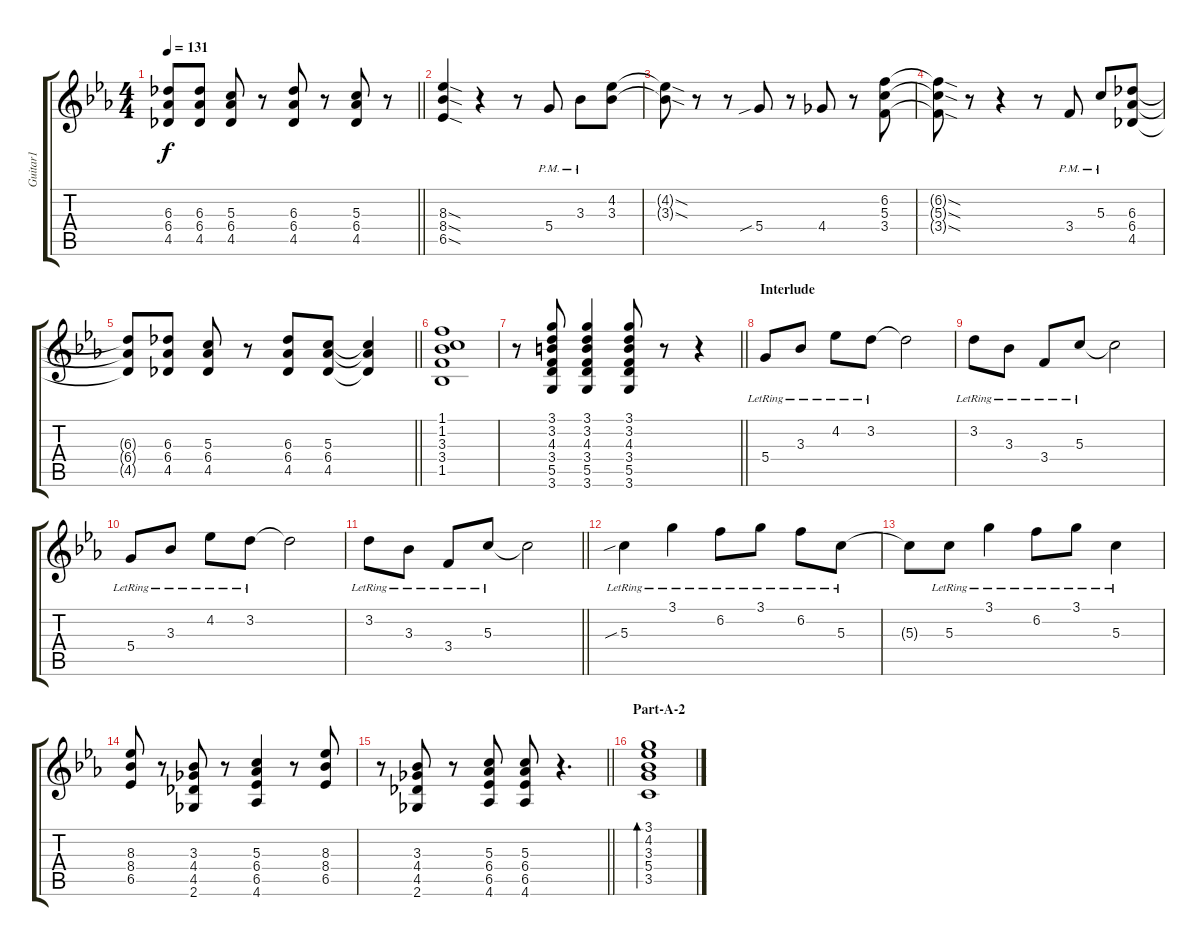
\track ("Guitar1" "Guitar1") {instrument overdrivenguitar}
\staff {score tabs}
\tuning (E4 B3 G3 D3 A2 E2) {hide}
\ts (4 4)
\tempo 131
\clef g2
\barLineRight lightlight
\ks eb
(6.3{t} 6.4{t} 4.5{t}).8{dy f} (6.3 6.4 4.5).8 (5.3 6.4 4.5).8 r.8 (6.3 6.4 4.5).8 r.8 (5.3 6.4 4.5).8 r.8 |
(8.3{sod} 8.4{sod} 6.5{sod}).4 r.4 r.8 5.4{pm}.8 3.3{pm}.8 (4.2 3.3).8 |
(4.2{sod t} 3.3{sod t}).8 r.8 r.8 5.4{sib}.8 r.8 4.4.8 r.8 (6.2 5.3 3.4).8 |
(6.2{sod t} 5.3{sod t} 3.4{sod t}).8 r.8 r.4 r.8 3.4{pm}.8 5.3{pm}.8 (6.3 6.4 4.5).8 |
\barLineRight lightlight
(6.3{t} 6.4{t} 4.5{t}).8 (6.3 6.4 4.5).8 (5.3 6.4 4.5).8 r.8 (6.3 6.4 4.5).8 (5.3 6.4 4.5).8 (5.3{t} 6.4{t} 4.5{t}).4 |
(1.1 1.2 3.3 3.4 1.5).1 |
\barLineRight lightlight
r.8 (3.1 3.2 4.3 3.4 5.5 3.6).8 (3.1 3.2 4.3 3.4 5.5 3.6).4 (3.1 3.2 4.3 3.4 5.5 3.6).8 r.8 r.4 |
\section ("" "Interlude")
5.4{lr}.8 3.3{lr}.8 4.2{lr}.8 3.2{lr}.8 3.2{t}.2 |
3.2{lr}.8 3.3{lr}.8 3.4{lr}.8 5.3{lr}.8 5.3{t}.2 |
5.4{lr}.8 3.3{lr}.8 4.2{lr}.8 3.2{lr}.8 3.2{t}.2 |
\barLineRight lightlight
3.2{lr}.8 3.3{lr}.8 3.4{lr}.8 5.3{lr}.8 5.3{t}.2 |
5.3{sib lr}.4 3.1{lr}.4 6.2{lr}.8 3.1{lr}.8 6.2{lr}.8 5.3{lr}.8 |
5.3{t}.8 5.3{lr}.8 3.1{lr}.4 6.2{lr}.8 3.1{lr}.8 5.3{lr}.4 |
(8.3 8.4 6.5).8 r.8 (3.3 4.4 4.5 2.6).8 r.8 (5.3 6.4 6.5 4.6).4 r.8 (8.3 8.4 6.5).8 |
\barLineRight lightlight
r.8 (3.3 4.4 4.5 2.6).8 r.8 (5.3 6.4 6.5 4.6).8 (5.3 6.4 6.5 4.6).8 r.4{d} |
\section ("" "Part-A-2")
(3.1 4.2 3.3 5.4 3.5).1{bd 30}
